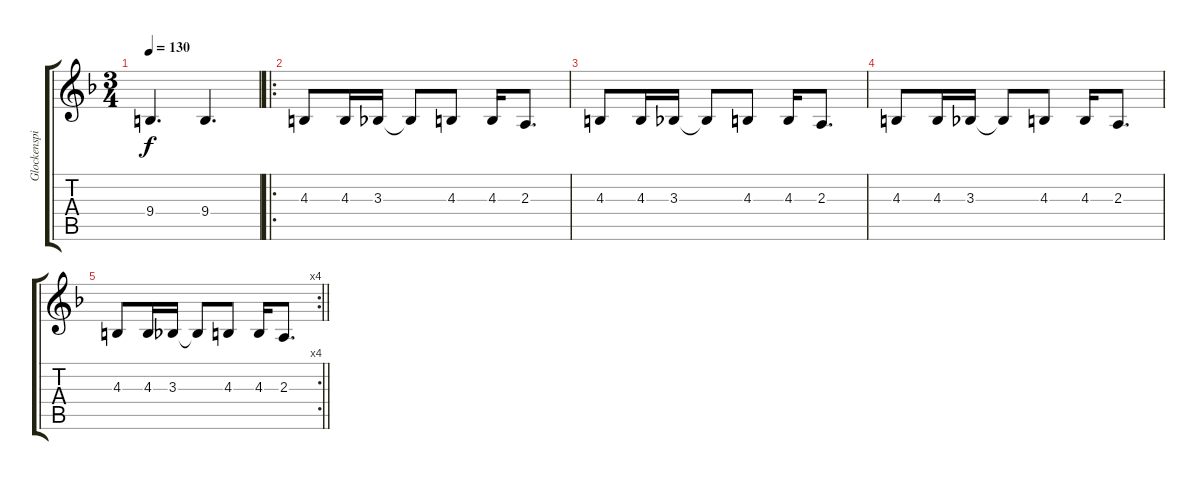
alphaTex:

\track ("Glockenspiel" "Glockenspi") {instrument glockenspiel}
\staff {score tabs}
\tuning (E4 B3 G3 D3 A2 E2) {hide}
\ts (3 4)
\tempo 130
\clef g2
\ks dminor
9.4.4{d dy f} 9.4.4{d} |
\ro
4.3.8 4.3.16 3.3.16 3.3{t}.8 4.3.8 4.3.16 2.3.8{d} |
4.3.8 4.3.16 3.3.16 3.3{t}.8 4.3.8 4.3.16 2.3.8{d} |
4.3.8 4.3.16 3.3.16 3.3{t}.8 4.3.8 4.3.16 2.3.8{d} |
\rc 4
\barLineRight lightlight
4.3.8 4.3.16 3.3.16 3.3{t}.8 4.3.8 4.3.16 2.3.8{d}
